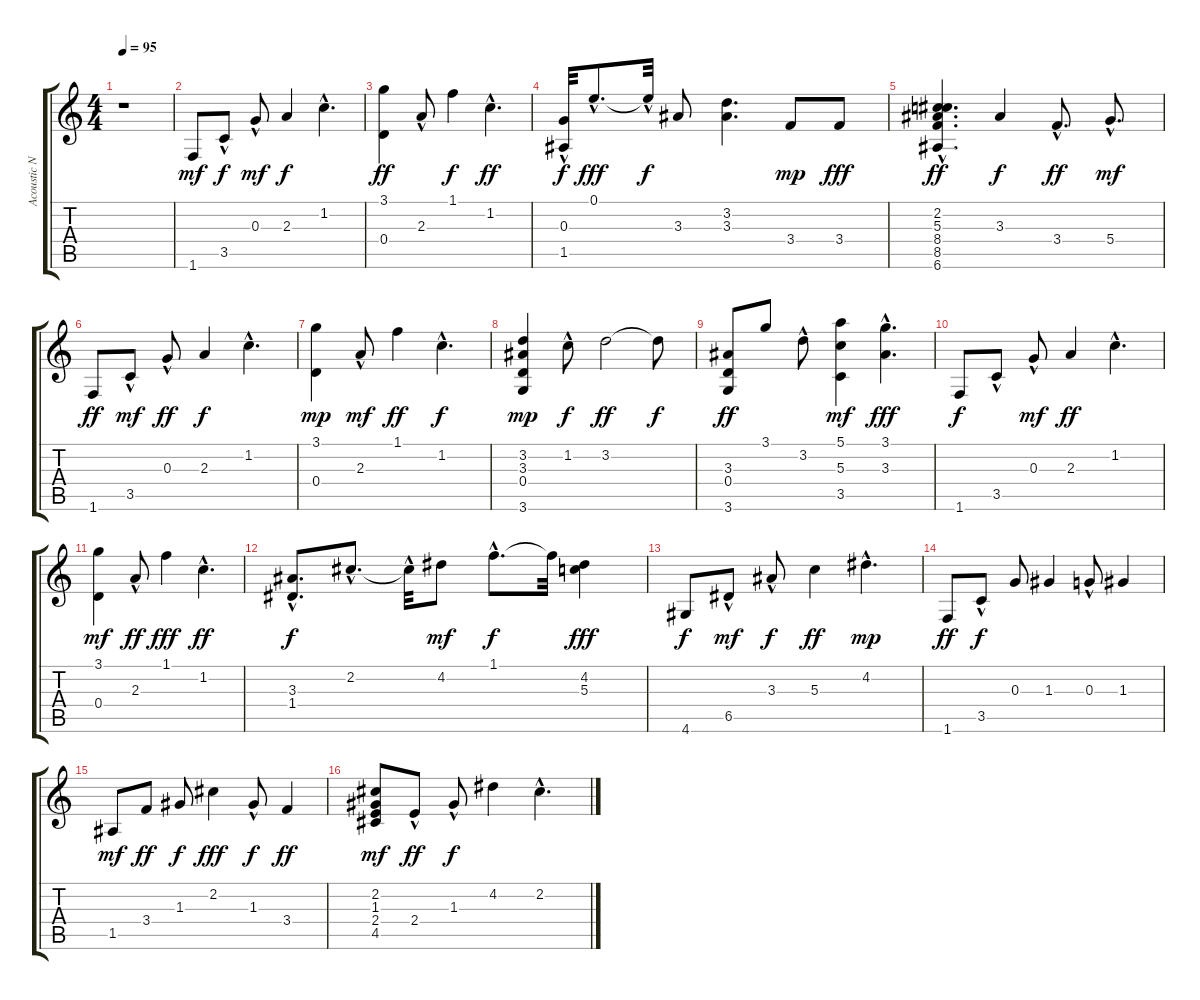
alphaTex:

\track ("Acoustic Nylon Guitar" "Acoustic N") {instrument acousticguitarnylon}
\staff {score tabs}
\tuning (E4 B3 G3 D3 A2 E2) {hide}
\ts (4 4)
\tempo 95
\clef g2
\ks c
r.1{dy mf instrument acousticguitarnylon} |
1.6.8{instrument acousticguitarnylon} 3.5{hac}.8{dy f} 0.3{hac}.8{dy mf} 2.3.4{dy f} 1.2{hac}.4{d} |
(3.1 0.4).4{dy ff} 2.3{hac}.8 1.1.4{dy f} 1.2{hac}.4{d dy ff} |
(0.3{hac} 1.5).32{dy f} 0.1{hac}.8{d dy fff} 0.1{hac t}.32{dy f} 3.3.8 (3.2 3.3).4{d} 3.4.8{dy mp} 3.4.8{dy fff} |
(2.2 5.3 8.4{hac} 8.5{hac} 6.6).4{d dy ff} 3.3.4{dy f} 3.4{hac}.8{d dy ff} 5.4{hac}.8{d dy mf} |
1.6.8{dy ff} 3.5{hac}.8{dy mf} 0.3{hac}.8{dy ff} 2.3.4{dy f} 1.2{hac}.4{d} |
(3.1 0.4).4{dy mp} 2.3{hac}.8{dy mf} 1.1.4{dy ff} 1.2{hac}.4{d dy f} |
(3.2 3.3 0.4 3.6).4{dy mp} 1.2{hac}.8{dy f} 3.2.2{dy ff} 3.2{t}.8{dy f} |
(3.3 0.4 3.6).8{dy ff} 3.1.8 3.2{hac}.8 (5.1 5.3 3.5).4{dy mf} (3.1{hac} 3.3{hac}).4{d dy fff} |
1.6.8{dy f} 3.5{hac}.8 0.3{hac}.8{dy mf} 2.3.4{dy ff} 1.2{hac}.4{d} |
(3.1 0.4).4{dy mf} 2.3{hac}.8{dy ff} 1.1.4{dy fff} 1.2{hac}.4{d dy ff} |
(3.3{hac} 1.4{hac}).8{d dy f} 2.2{hac}.8{d} 2.2{hac t}.32 4.2.8{dy mf} 1.1{hac}.8{d dy f} 1.1{t}.32 (4.2 5.3).4{dy fff} |
4.6.8{dy f} 6.5{hac}.8{dy mf} 3.3{hac}.8{dy f} 5.3.4{dy ff} 4.2{hac}.4{d dy mp} |
1.6.8{dy ff} 3.5{hac}.8{dy f} 0.3.8 1.3.4 0.3{hac}.8 1.3.4 |
1.5.8{dy mf} 3.4.8{dy ff} 1.3.8{dy f} 2.2.4{dy fff} 1.3{hac}.8{dy f} 3.4.4{dy ff} |
(2.2 1.3 2.4 4.5).8{dy mf} 2.4{hac}.8{dy ff} 1.3{hac}.8{dy f} 4.2.4 2.2{hac}.4{d}
